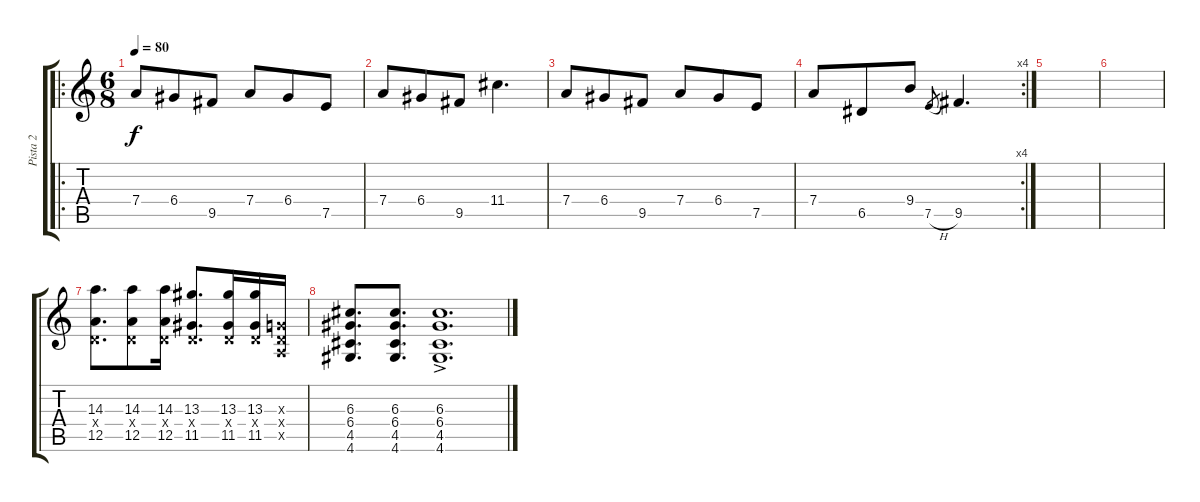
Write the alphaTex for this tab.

\track ("Pista 2" "Pista 2") {instrument overdrivenguitar}
\staff {score tabs}
\tuning (E4 B3 G3 D3 A2 E2) {hide}
\ro
\ts (6 8)
\tempo 80
\clef g2
\ks c
7.4.8{dy f} 6.4.8 9.5.8 7.4.8 6.4.8 7.5.8 |
7.4.8 6.4.8 9.5.8 11.4.4{d} |
7.4.8 6.4.8 9.5.8 7.4.8 6.4.8 7.5.8 |
\rc 4
7.4.8 6.5.8 9.4.8 7.5{h}.8{gr} 9.5.4{d} |
|
|
(14.3 0.4{x} 12.5).8{d} (14.3 0.4{x} 12.5).8 (14.3 0.4{x} 12.5).16 (13.3 0.4{x} 11.5).8{d} (13.3 0.4{x} 11.5).16 (13.3 0.4{x} 11.5).16 (0.3{x} 0.4{x} 0.5{x}).16 |
(6.3 6.4 4.5 4.6).8{d} (6.3 6.4 4.5 4.6).8{d} (6.3 6.4 4.5 4.6{ac}).1{d}
